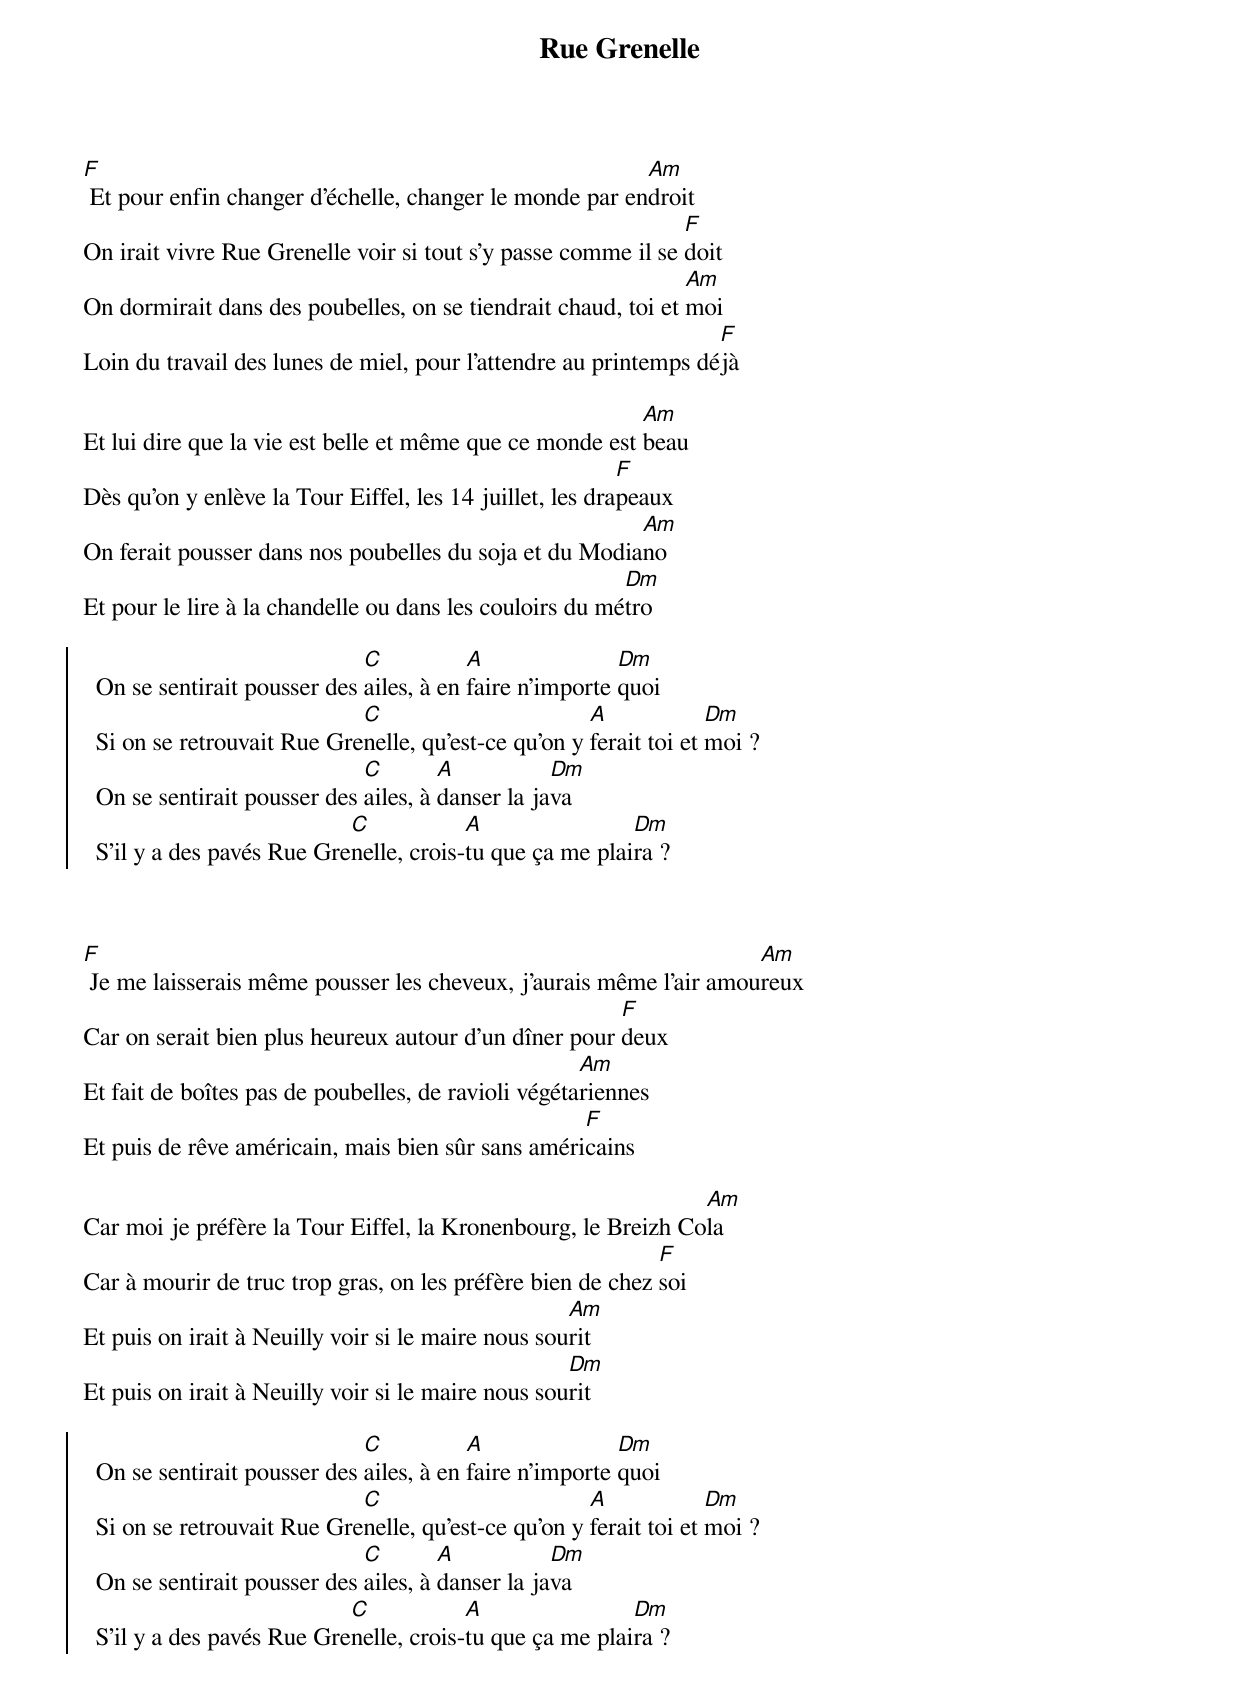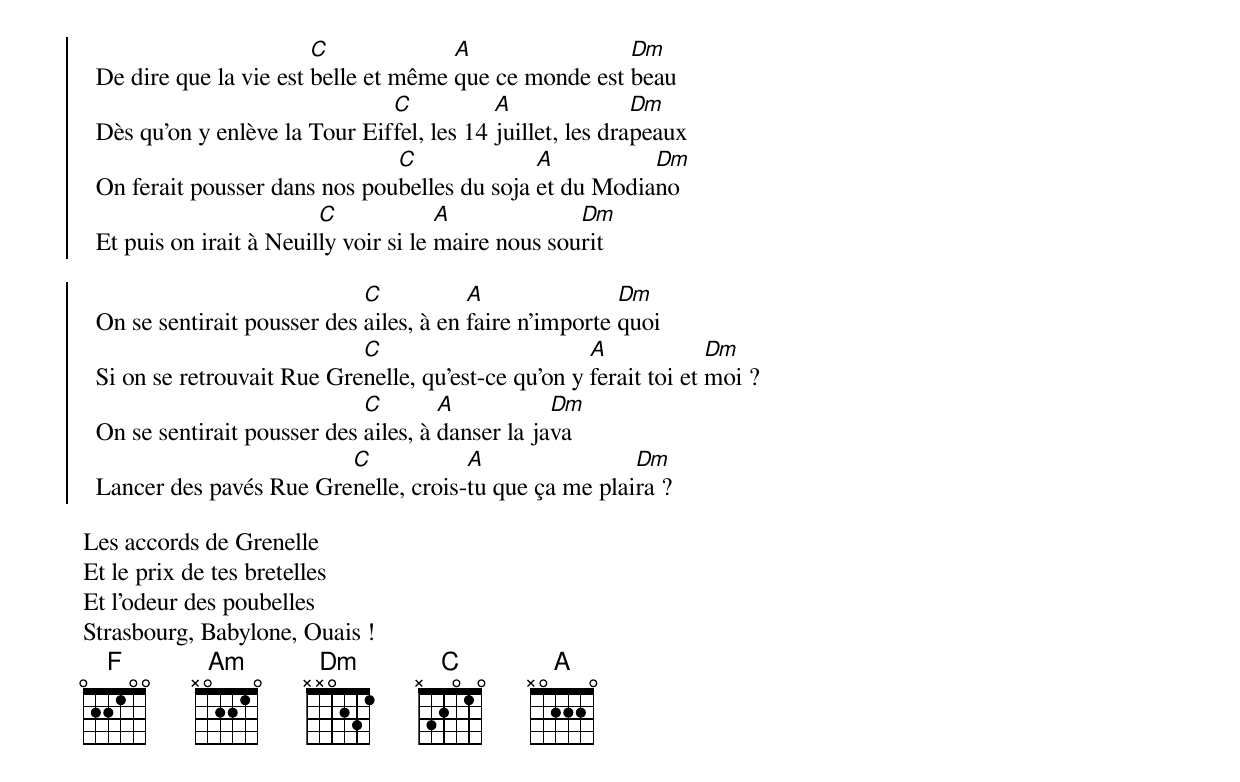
{title: Rue Grenelle}
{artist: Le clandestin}
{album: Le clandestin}
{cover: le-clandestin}
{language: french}
{columns: 1}
{define: F base-fret 1 frets 0 2 2 1 0 0}
{define: Am frets X 0 2 2 1 0}
{define: C frets X 3 2 0 1 0}
{define: Dm frets X X 0 2 3 1}
{define: A frets X 0 2 2 2 0}
{define: B& base-fret 1 frets X 0 2 2 2 0}
{define: F frets 2 0 1 0}
{define: Am frets 2 0 0 0}
{define: C frets 0 0 0 3}
{define: Dm frets 2 2 1 0}
{define: A frets 2 1 0 0}
{define: B& base-fret 1 frets 2 1 0 0}

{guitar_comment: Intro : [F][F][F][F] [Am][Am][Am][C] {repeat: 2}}


[F] Et pour enfin changer d'échelle, changer le monde par en[Am]droit
On irait vivre Rue Grenelle voir si tout s'y passe comme il se [F]doit
On dormirait dans des poubelles, on se tiendrait chaud, toi et [Am]moi
Loin du travail des lunes de miel, pour l'attendre au printemps dé[F]jà

Et lui dire que la vie est belle et même que ce monde est [Am]beau
Dès qu'on y enlève la Tour Eiffel, les 14 juillet, les dra[F]peaux
On ferait pousser dans nos poubelles du soja et du Modia[Am]no
Et pour le lire à la chandelle ou dans les couloirs du mé[Dm]tro

{start_of_chorus}
  On se sentirait pousser des [C]ailes, à en [A]faire n'importe [Dm]quoi
  Si on se retrouvait Rue Gre[C]nelle, qu'est-ce qu'on y [A]ferait toi et [Dm]moi ?
  On se sentirait pousser des [C]ailes, à [A]danser la ja[Dm]va
  S'il y a des pavés Rue Gre[C]nelle, crois-[A]tu que ça me plai[Dm]ra ?
{end_of_chorus}

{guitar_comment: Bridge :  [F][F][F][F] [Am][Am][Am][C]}


[F] Je me laisserais même pousser les cheveux, j'aurais même l'air amou[Am]reux
Car on serait bien plus heureux autour d'un dîner pour [F]deux
Et fait de boîtes pas de poubelles, de ravioli végéta[Am]riennes
Et puis de rêve américain, mais bien sûr sans améri[F]cains

Car moi je préfère la Tour Eiffel, la Kronenbourg, le Breizh Co[Am]la
Car à mourir de truc trop gras, on les préfère bien de chez [F]soi
Et puis on irait à Neuilly voir si le maire nous sou[Am]rit
Et puis on irait à Neuilly voir si le maire nous sou[Dm]rit

{start_of_chorus}
  On se sentirait pousser des [C]ailes, à en [A]faire n'importe [Dm]quoi
  Si on se retrouvait Rue Gre[C]nelle, qu'est-ce qu'on y [A]ferait toi et [Dm]moi ?
  On se sentirait pousser des [C]ailes, à [A]danser la ja[Dm]va
  S'il y a des pavés Rue Gre[C]nelle, crois-[A]tu que ça me plai[Dm]ra ?
{end_of_chorus}

{start_of_chorus}
  De dire que la vie est [C]belle et même [A]que ce monde est [Dm]beau
  Dès qu'on y enlève la Tour Eif[C]fel, les 14 [A]juillet, les dra[Dm]peaux
  On ferait pousser dans nos pou[C]belles du soja [A]et du Modia[Dm]no
  Et puis on irait à Neuil[C]ly voir si le [A]maire nous sou[Dm]rit
{end_of_chorus}

{start_of_chorus}
  On se sentirait pousser des [C]ailes, à en [A]faire n'importe [Dm]quoi
  Si on se retrouvait Rue Gre[C]nelle, qu'est-ce qu'on y [A]ferait toi et [Dm]moi ?
  On se sentirait pousser des [C]ailes, à [A]danser la ja[Dm]va
  Lancer des pavés Rue Gre[C]nelle, crois-[A]tu que ça me plai[Dm]ra ?
{end_of_chorus}

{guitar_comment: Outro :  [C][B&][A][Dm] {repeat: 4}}
Les accords de Grenelle
Et le prix de tes bretelles
Et l'odeur des poubelles
Strasbourg, Babylone, Ouais !
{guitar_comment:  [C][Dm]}
